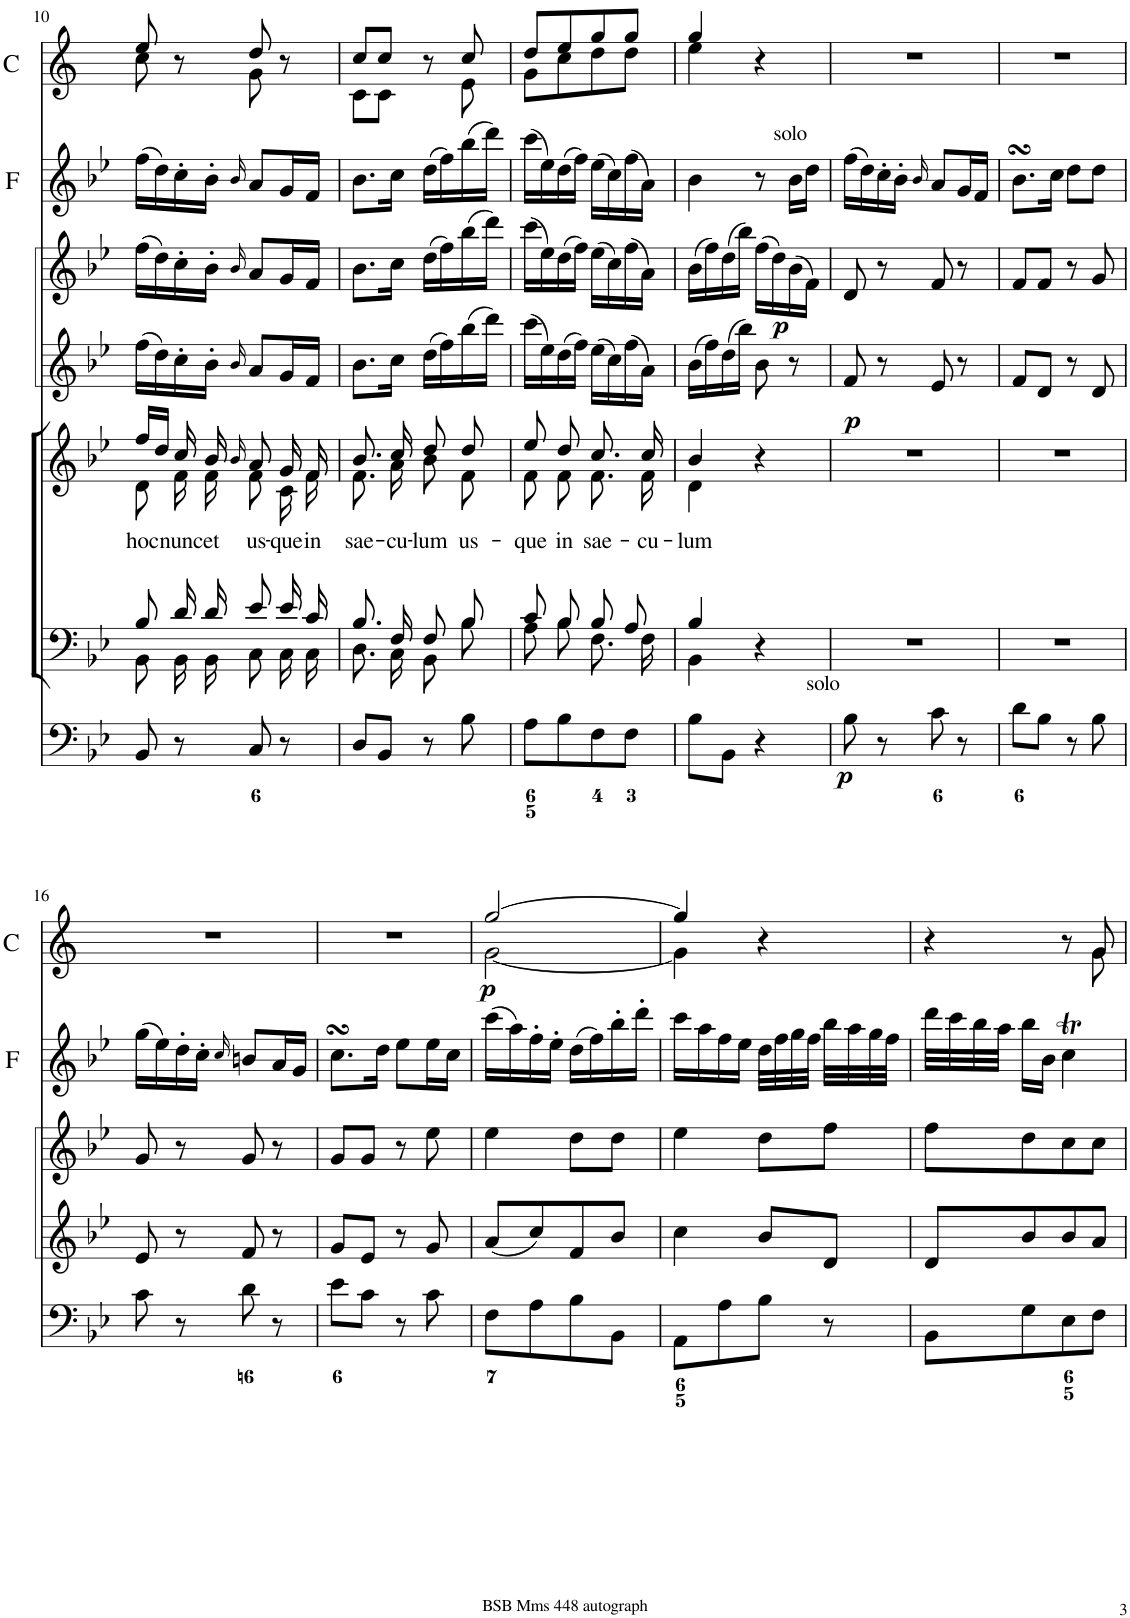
**kern	**dynam	**kern	**kern	**text	**kern	**dynam	**kern	**dynam	**kern	**kern	**dynam
*part7	*part7	*part6	*part5	*part5	*part4	*part4	*part3	*part3	*part2	*part1	*part1
*staff7	*staff7	*staff6	*staff5	*staff5	*staff4	*staff4	*staff3	*staff3	*staff2	*staff1	*staff1
*I"Organ	*	*I"Voice	*I"Voice	*	*I"Violin	*	*I"Violin	*	*I"Flauto vel Oboe	*I"Corni Bassi in B[b]	*
*	*	*	*	*	*I'Vln	*	*I'Vln	*	*I'F	*I'C	*
!!LO:PB:g=z
*clefF4	*	*clefF4	*clefG2	*	*clefG2	*	*clefG2	*	*clefG2	*clefG2	*
*	*	*	*	*	*	*	*	*	*	*Trd1c2	*
*k[b-e-]	*	*k[b-e-]	*k[b-e-]	*	*k[b-e-]	*	*k[b-e-]	*	*k[b-e-]	*k[]	*
*M2/4	*	*M2/4	*M2/4	*	*M2/4	*	*M2/4	*	*M2/4	*M2/4	*
=10	=10	=10	=10	=10	=10	=10	=10	=10	=10	=10	=10
*	*	*^	*	*	*	*	*	*	*	*	*
!	!	!	!	!	!LO:LY:b	!	!	!	!	!	!	!
*	*	*	*	*^	*	*	*	*	*	*	*^	*
8BB-/	.	8B-/L	8BB-\L	16ff/LL	8d\	hoc	(16ff\LL	.	(16ff\LL	.	(16ff\LL	8ee/	8cc\	.
.	.	.	.	16dd/JJ	.	.	16dd\)	.	16dd\)	.	16dd\)	.	.	.
!	!	!	!	!	!	!LO:LY:b	!	!	!	!	!	!	!	!
8r	.	16d/L	16BB-\L	16cc/	16f\	nunc	16cc'\	.	16cc'\	.	16cc'\	8r	8ryy	.
!	!	!	!	!	!	!LO:LY:b	!	!	!	!	!	!	!	!
.	.	16d/JJ	16BB-\JJ	16b-/	16f\	et	16b-'\JJ	.	16b-'\JJ	.	16b-'\JJ	.	.	.
.	.	.	.	16qb-/	.	.	16qb-/	.	16qb-/	.	16qb-/	.	.	.
!	!	!	!	!	!	!LO:LY:b	!	!	!	!	!	!	!	!
8C/	.	8e-/L	8C\L	8a/	8f\	us-	8a/L	.	8a/L	.	8a/L	8dd/	8g\	.
!	!	!	!	!	!	!LO:LY:b	!	!	!	!	!	!	!	!
8r	.	16e-/L	16C\L	16g/	16c\	-que	16g/L	.	16g/L	.	16g/L	8r	8ryy	.
!	!	!	!	!	!	!LO:LY:b	!	!	!	!	!	!	!	!
.	.	16c/JJ	16C\JJ	16f/	16f\	in	16f/JJ	.	16f/JJ	.	16f/JJ	.	.	.
=11	=11	=11	=11	=11	=11	=11	=11	=11	=11	=11	=11	=11	=11	=11
!	!	!	!	!	!	!LO:LY:b	!	!	!	!	!	!	!	!
8D/L	.	8.B-/L	8.D\L	8.b-/	8.f\	sae-	8.b-\L	.	8.b-\L	.	8.b-\L	8cc/L	8c\L	.
8BB-/J	.	.	.	.	.	.	.	.	.	.	.	8cc/J	8c\J	.
!	!	!	!	!	!	!LO:LY:b	!	!	!	!	!	!	!	!
.	.	16F/Jk	16C\Jk	16cc/	16a\	-cu-	16cc\Jk	.	16cc\Jk	.	16cc\Jk	.	.	.
!	!	!	!	!	!	!LO:LY:b	!	!	!	!	!	!	!	!
8r	.	8F/L	8BB-\L	8dd/	8b-\	-lum	(16dd\LL	.	(16dd\LL	.	(16dd\LL	8r	8ryy	.
.	.	.	.	.	.	.	16ff\)	.	16ff\)	.	16ff\)	.	.	.
!	!	!	!	!	!	!LO:LY:b	!	!	!	!	!	!	!	!
8B-\	.	8B-/J	8B-\J	8dd/	8f\	us-	(16bb-\	.	(16bb-\	.	(16bb-\	8cc/	8e\	.
.	.	.	.	.	.	.	16ddd\JJ)	.	16ddd\JJ)	.	16ddd\JJ)	.	.	.
=12	=12	=12	=12	=12	=12	=12	=12	=12	=12	=12	=12	=12	=12	=12
!	!	!	!	!	!	!LO:LY:b	!	!	!	!	!	!	!	!
8A\L	.	8c/L	8A\L	8ee-/	8f\	-que	(16ccc\LL	.	(16ccc\LL	.	(16ccc\LL	8dd/L	8g\L	.
.	.	.	.	.	.	.	16ee-\)	.	16ee-\)	.	16ee-\)	.	.	.
!	!	!	!	!	!	!LO:LY:b	!	!	!	!	!	!	!	!
8B-\	.	8B-/J	8B-\J	8dd/	8f\	in	(16dd\	.	(16dd\	.	(16dd\	8ee/	8cc\	.
.	.	.	.	.	.	.	16ff\JJ)	.	16ff\JJ)	.	16ff\JJ)	.	.	.
!	!	!	!	!	!	!LO:LY:b	!	!	!	!	!	!	!	!
8F\	.	8B-/L	8.F\L	8.cc/	8.f\	sae-	(16ee-\LL	.	(16ee-\LL	.	(16ee-\LL	8gg/	8dd\	.
.	.	.	.	.	.	.	16cc\)	.	16cc\)	.	16cc\)	.	.	.
8F\J	.	8A/J	.	.	.	.	(16ff\	.	(16ff\	.	(16ff\	8gg/J	8dd\J	.
!	!	!	!	!	!	!LO:LY:b	!	!	!	!	!	!	!	!
.	.	.	16F\Jk	16cc/	16f\	-cu-	16a\JJ)	.	16a\JJ)	.	16a\JJ)	.	.	.
=13	=13	=13	=13	=13	=13	=13	=13	=13	=13	=13	=13	=13	=13	=13
!	!	!	!	!	!	!LO:LY:b	!	!	!	!	!	!	!	!
8B-\L	.	4B-/	4BB-\	4b-/	4d\	-lum	(16b-\LL	.	(16b-\LL	.	4b-\	4gg/	4ee\	.
.	.	.	.	.	.	.	16ff\)	.	16ff\)	.	.	.	.	.
8BB-\J	.	.	.	.	.	.	(16dd\	.	(16dd\	.	.	.	.	.
.	.	.	.	.	.	.	16bb-\JJ)	.	16bb-\JJ)	.	.	.	.	.
4r	.	4r	4ryy	4r	4ryy	.	8b-\	.	(16ff\LL	.	8r	4r	4ryy	.
!	!	!	!	!	!	!	!	!	!	!LO:DY:b	!	!	!	!
.	.	.	.	.	.	.	.	.	16dd\)	p	.	.	.	.
!	!	!	!	!	!	!	!	!	!	!	!LO:TX:a:t=solo	!	!	!
.	.	.	.	.	.	.	8r	.	(16b-\	.	16b-\LL	.	.	.
.	.	.	.	.	.	.	.	.	16f\JJ)	.	16dd\JJ	.	.	.
*	*	*v	*v	*	*	*	*	*	*	*	*	*v	*v	*
*	*	*	*v	*v	*	*	*	*	*	*	*	*
=14	=14	=14	=14	=14	=14	=14	=14	=14	=14	=14	=14
!LO:TX:a:t=solo	!	!	!	!	!	!	!	!	!	!	!
!	!LO:DY:b	!	!	!	!	!LO:DY:b	!	!	!	!	!
8B-\	p	2r	2r	.	8f/	p	8d/	.	(16ff\LL	2r	.
.	.	.	.	.	.	.	.	.	16dd\)	.	.
8r	.	.	.	.	8r	.	8r	.	16cc'\	.	.
.	.	.	.	.	.	.	.	.	16b-'\JJ	.	.
.	.	.	.	.	.	.	.	.	16qb-/	.	.
8c\	.	.	.	.	8e-/	.	8f/	.	8a/L	.	.
8r	.	.	.	.	8r	.	8r	.	16g/L	.	.
.	.	.	.	.	.	.	.	.	16f/JJ	.	.
=15	=15	=15	=15	=15	=15	=15	=15	=15	=15	=15	=15
8d\L	.	2r	2r	.	8f/L	.	8f/L	.	8.b-sSSs\L	2r	.
8B-\J	.	.	.	.	8d/J	.	8f/J	.	.	.	.
.	.	.	.	.	.	.	.	.	16cc\Jk	.	.
8r	.	.	.	.	8r	.	8r	.	8dd\L	.	.
8B-\	.	.	.	.	8d/	.	8g/	.	8dd\J	.	.
!!LO:LB:g=z
=16	=16	=16	=16	=16	=16	=16	=16	=16	=16	=16	=16
8c\	.	2r	2r	.	8e-/	.	8g/	.	(16gg\LL	2r	.
.	.	.	.	.	.	.	.	.	16ee-\)	.	.
8r	.	.	.	.	8r	.	8r	.	16dd'\	.	.
.	.	.	.	.	.	.	.	.	16cc'\JJ	.	.
.	.	.	.	.	.	.	.	.	16qcc/	.	.
8d\	.	.	.	.	8f/	.	8g/	.	8bn/L	.	.
8r	.	.	.	.	8r	.	8r	.	16a/L	.	.
.	.	.	.	.	.	.	.	.	16g/JJ	.	.
=17	=17	=17	=17	=17	=17	=17	=17	=17	=17	=17	=17
8e-\L	.	2r	2r	.	8g/L	.	8g/L	.	8.ccsSSS\L	2r	.
8c\J	.	.	.	.	8e-/J	.	8g/J	.	.	.	.
.	.	.	.	.	.	.	.	.	16dd\Jk	.	.
8r	.	.	.	.	8r	.	8r	.	8ee-\L	.	.
8c\	.	.	.	.	8g/	.	8ee-\	.	16ee-\L	.	.
.	.	.	.	.	.	.	.	.	16cc\JJ	.	.
=18	=18	=18	=18	=18	=18	=18	=18	=18	=18	=18	=18
*	*	*	*	*	*	*	*	*	*	*^	*
!	!	!	!	!	!	!	!	!	!	!	!	!LO:DY:b
8F\L	.	2r	2r	.	(8a/L	.	4ee-\	.	(16ccc\LL	[2gg/	[2g\	p
.	.	.	.	.	.	.	.	.	16aa\)	.	.	.
8A\	.	.	.	.	8cc/)	.	.	.	16ff'\	.	.	.
.	.	.	.	.	.	.	.	.	16ee-'\JJ	.	.	.
8B-\	.	.	.	.	8f/	.	8dd\L	.	(16dd\LL	.	.	.
.	.	.	.	.	.	.	.	.	16ff\)	.	.	.
8BB-\J	.	.	.	.	8b-/J	.	8dd\J	.	16bb-'\	.	.	.
.	.	.	.	.	.	.	.	.	16ddd'\JJ	.	.	.
=19	=19	=19	=19	=19	=19	=19	=19	=19	=19	=19	=19	=19
8AA\L	.	2r	2r	.	4cc\	.	4ee-\	.	16ccc\LL	4gg/]	4g\]	.
.	.	.	.	.	.	.	.	.	16aa\	.	.	.
8A\	.	.	.	.	.	.	.	.	16ff\	.	.	.
.	.	.	.	.	.	.	.	.	16ee-\JJ	.	.	.
8B-\J	.	.	.	.	8b-/L	.	8dd\L	.	32dd\LLL	4r	4ryy	.
.	.	.	.	.	.	.	.	.	32ff\	.	.	.
.	.	.	.	.	.	.	.	.	32gg\	.	.	.
.	.	.	.	.	.	.	.	.	32ff\JJJ	.	.	.
8r	.	.	.	.	8d/J	.	8ff\J	.	32bb-\LLL	.	.	.
.	.	.	.	.	.	.	.	.	32aa\	.	.	.
.	.	.	.	.	.	.	.	.	32gg\	.	.	.
.	.	.	.	.	.	.	.	.	32ff\JJJ	.	.	.
=20	=20	=20	=20	=20	=20	=20	=20	=20	=20	=20	=20	=20
8BB-\L	.	2r	2r	.	8d/L	.	8ff\L	.	32ddd\LLL	4r	4.ryy	.
.	.	.	.	.	.	.	.	.	32ccc\	.	.	.
.	.	.	.	.	.	.	.	.	32bb-\	.	.	.
.	.	.	.	.	.	.	.	.	32aa\JJJ	.	.	.
8G\	.	.	.	.	8b-/	.	8dd\	.	16bb-\LL	.	.	.
.	.	.	.	.	.	.	.	.	16b-\JJ	.	.	.
8E-\	.	.	.	.	8b-/	.	8cc\	.	4ccT\	8r	.	.
8F\J	.	.	.	.	8a/J	.	8cc\J	.	.	8g/	8g\	.
*	*	*	*	*	*	*	*	*	*	*v	*v	*
=	=	=	=	=	=	=	=	=	=	=	=
*-	*-	*-	*-	*-	*-	*-	*-	*-	*-	*-	*-
